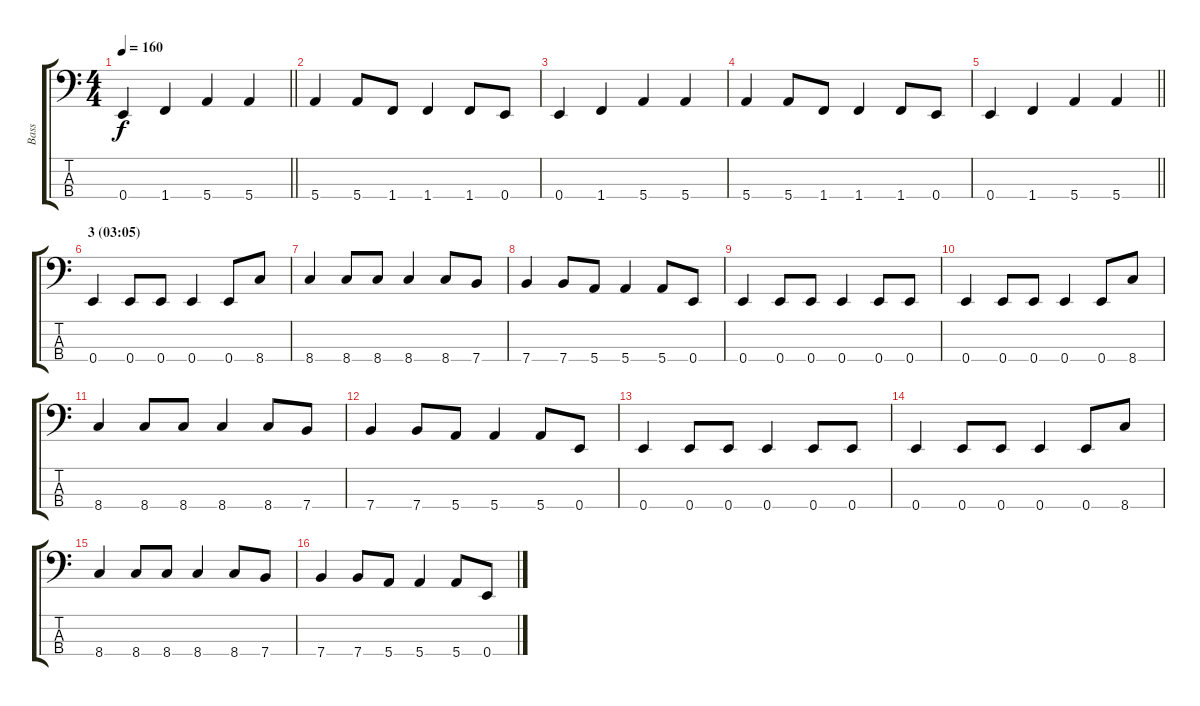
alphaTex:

\track ("Bass" "Bass") {instrument electricbassfinger}
\staff {score tabs}
\tuning (G2 D2 A1 E1) {hide}
\ts (4 4)
\tempo 160
\clef f4
\barLineRight lightlight
\ks c
0.4.4{dy f} 1.4.4 5.4.4 5.4.4 |
5.4.4 5.4.8 1.4.8 1.4.4 1.4.8 0.4.8 |
0.4.4 1.4.4 5.4.4 5.4.4 |
5.4.4 5.4.8 1.4.8 1.4.4 1.4.8 0.4.8 |
\barLineRight lightlight
0.4.4 1.4.4 5.4.4 5.4.4 |
\section ("" "3 (03:05)")
0.4.4 0.4.8 0.4.8 0.4.4 0.4.8 8.4.8 |
8.4.4 8.4.8 8.4.8 8.4.4 8.4.8 7.4.8 |
7.4.4 7.4.8 5.4.8 5.4.4 5.4.8 0.4.8 |
0.4.4 0.4.8 0.4.8 0.4.4 0.4.8 0.4.8 |
0.4.4 0.4.8 0.4.8 0.4.4 0.4.8 8.4.8 |
8.4.4 8.4.8 8.4.8 8.4.4 8.4.8 7.4.8 |
7.4.4 7.4.8 5.4.8 5.4.4 5.4.8 0.4.8 |
0.4.4 0.4.8 0.4.8 0.4.4 0.4.8 0.4.8 |
0.4.4 0.4.8 0.4.8 0.4.4 0.4.8 8.4.8 |
8.4.4 8.4.8 8.4.8 8.4.4 8.4.8 7.4.8 |
7.4.4 7.4.8 5.4.8 5.4.4 5.4.8 0.4.8
